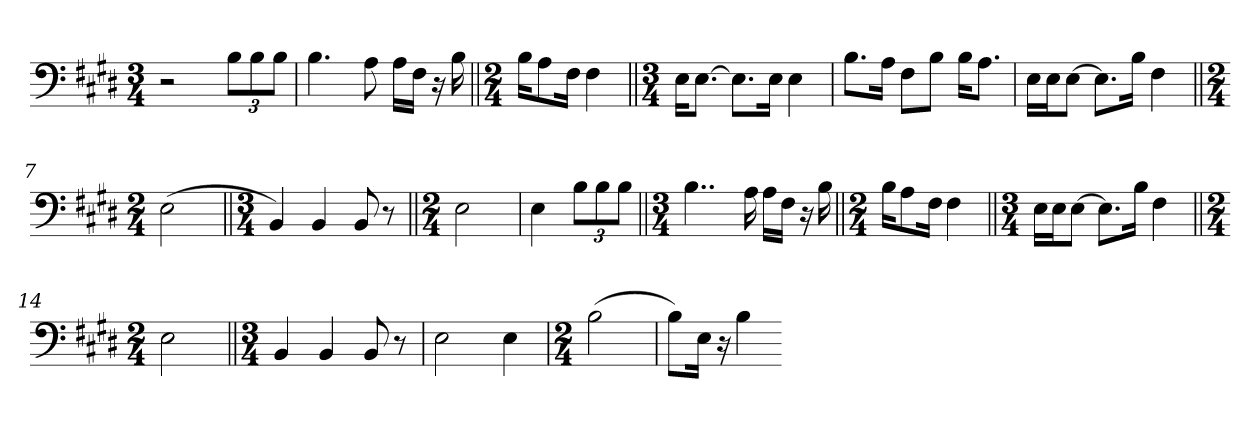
**kern
*part1
*staff1
*clefF4
*k[f#c#g#d#]
*M3/4
=1
2r
12B\L
12B\
12B\J
=2
4.B\
8A\
16A\LL
16F#\JJ
16r
16B\
=3||
*M2/4
16B\KL
8A\
16F#\Jk
4F#\
=4||
*M3/4
16E\KL
[8.E\J
8.E\L]
16E\Jk
4E\
=5
8.B\L
16A\Jk
8F#\L
8B\J
16B\KL
8.A\J
=6
16E\LL
16E\J
[8E\J
8.E\L]
16B\Jk
4F#\
=7||
*M2/4
(2E\
=8||
*M3/4
4BB/)
4BB/
8BB/
8r
=9||
*M2/4
2E\
=10
4E\
12B\L
12B\
12B\J
=11||
*M3/4
4..B\
16A\
16A\LL
16F#\JJ
16r
16B\
=12||
*M2/4
16B\KL
8A\
16F#\Jk
4F#\
=13||
*M3/4
16E\LL
16E\J
[8E\J
8.E\L]
16B\Jk
4F#\
=14||
*M2/4
2E\
=15||
*M3/4
4BB/
4BB/
8BB/
8r
=16
2E\
4E\
=17
*M2/4
(2B\
=18
8B\L)
16E\Jk
16r
4B\
=-
*-
